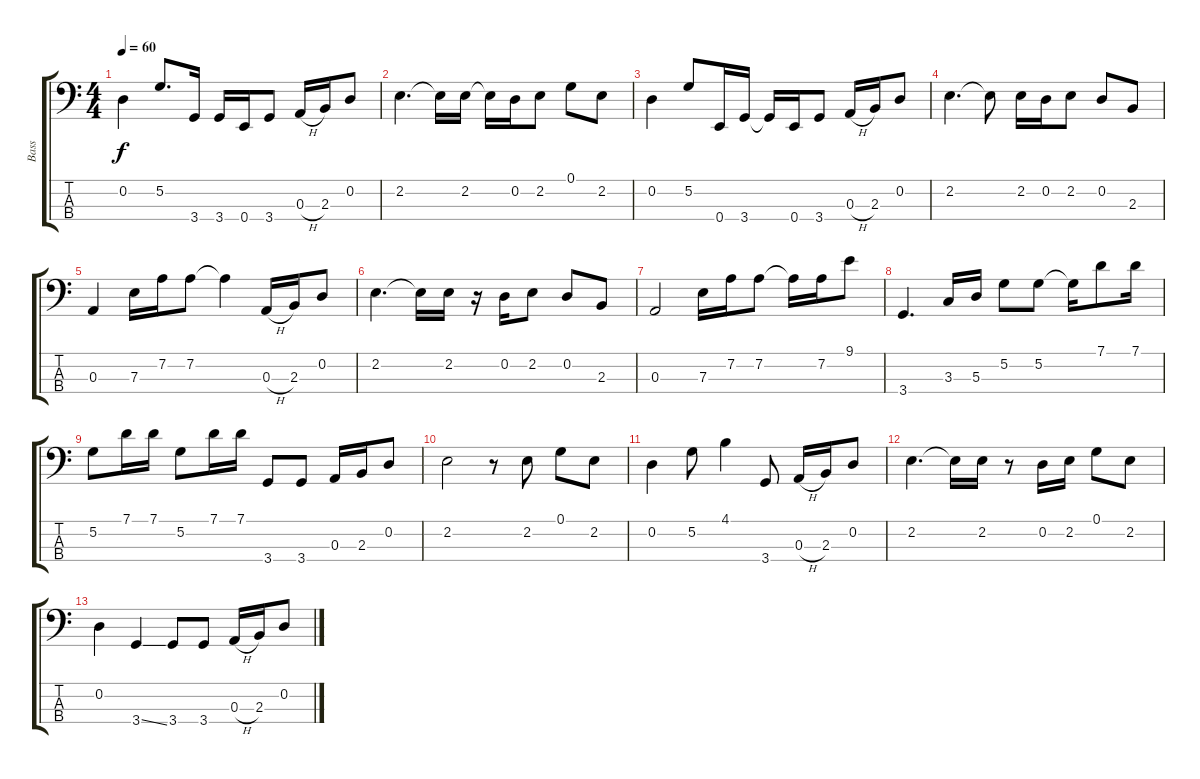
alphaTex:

\track ("Bass" "Bass") {instrument acousticbass}
\staff {score tabs}
\tuning (G2 D2 A1 E1) {hide}
\ts (4 4)
\tempo 60
\clef f4
\ks c
0.2.4{dy f} 5.2.8{d} 3.4.16 3.4.16 0.4.16 3.4.8 0.3{h}.16 2.3.16 0.2.8 |
2.2.4{d} 2.2{t}.16 2.2.16 2.2{t}.16 0.2.16 2.2.8 0.1.8 2.2.8 |
0.2.4 5.2.8 0.4.16 3.4.16 3.4{t}.16 0.4.16 3.4.8 0.3{h}.16 2.3.16 0.2.8 |
2.2.4{d volume 11} 2.2{t}.8 2.2.16 0.2.16 2.2.8 0.2.8 2.3.8 |
0.3.4 7.3.16 7.2.16 7.2.8 7.2{t}.4 0.3{h}.16 2.3.16 0.2.8 |
2.2.4{d volume 8} 2.2{t}.16 2.2.16 r.16 0.2.16 2.2.8 0.2.8 2.3.8 |
0.3.2 7.3.16 7.2.16 7.2.8 7.2{t}.16 7.2.16 9.1.8 |
3.4.4{d volume 7} 3.3.16 5.3.16 5.2.8 5.2.8 5.2{t}.16 7.1.8 7.1.16 |
5.2.8 7.1.16 7.1.16 5.2.8 7.1.16 7.1.16 3.4.8 3.4.8 0.3.16 2.3.16 0.2.8 |
2.2.2{volume 6} r.8 2.2.8 0.1.8 2.2.8 |
0.2.4 5.2.8 4.1.4 3.4.8 0.3{h}.16 2.3.16 0.2.8 |
2.2.4{d volume 0} 2.2{t}.16 2.2.16 r.8 0.2.16 2.2.16 0.1.8 2.2.8 |
0.2.4 3.4{ss}.4 3.4.8 3.4.8 0.3{h}.16 2.3.16 0.2.8
